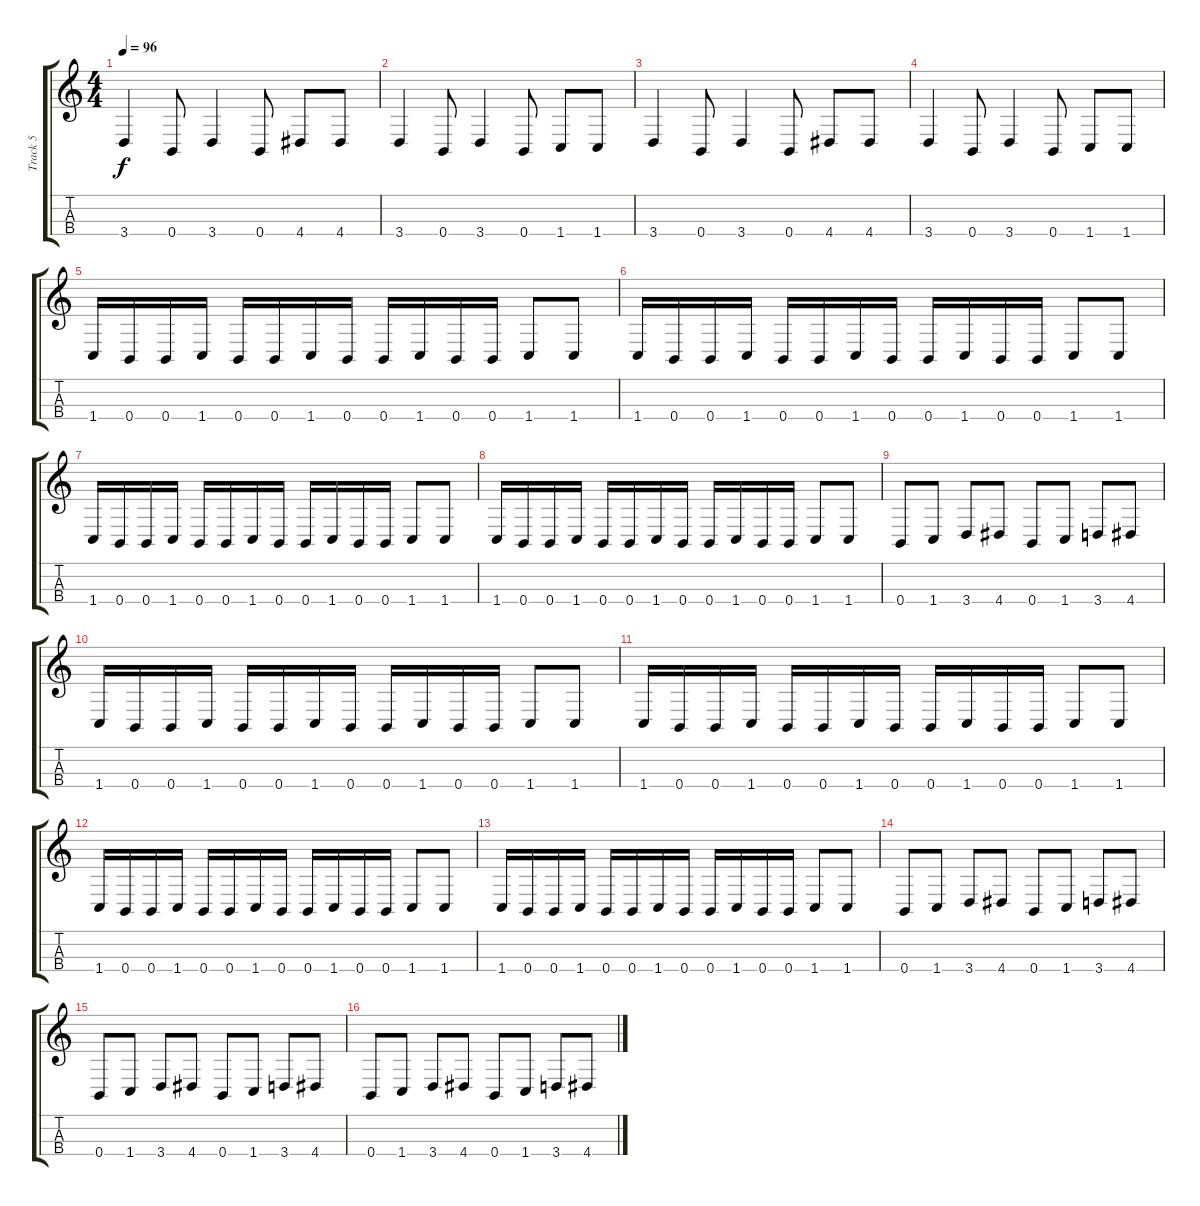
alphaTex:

\track ("Track 5" "Track 5") {instrument electricbassfinger}
\staff {score tabs}
\tuning (E3 B2 Gb2 B1) {hide}
\ts (4 4)
\tempo 96
\clef g2
\ks c
3.4.4{dy f} 0.4.8 3.4.4 0.4.8 4.4.8 4.4.8 |
3.4.4 0.4.8 3.4.4 0.4.8 1.4.8 1.4.8 |
3.4.4 0.4.8 3.4.4 0.4.8 4.4.8 4.4.8 |
3.4.4 0.4.8 3.4.4 0.4.8 1.4.8 1.4.8 |
1.4.16 0.4.16 0.4.16 1.4.16 0.4.16 0.4.16 1.4.16 0.4.16 0.4.16 1.4.16 0.4.16 0.4.16 1.4.8 1.4.8 |
1.4.16 0.4.16 0.4.16 1.4.16 0.4.16 0.4.16 1.4.16 0.4.16 0.4.16 1.4.16 0.4.16 0.4.16 1.4.8 1.4.8 |
1.4.16 0.4.16 0.4.16 1.4.16 0.4.16 0.4.16 1.4.16 0.4.16 0.4.16 1.4.16 0.4.16 0.4.16 1.4.8 1.4.8 |
1.4.16 0.4.16 0.4.16 1.4.16 0.4.16 0.4.16 1.4.16 0.4.16 0.4.16 1.4.16 0.4.16 0.4.16 1.4.8 1.4.8 |
0.4.8 1.4.8 3.4.8 4.4.8 0.4.8 1.4.8 3.4.8 4.4.8 |
1.4.16 0.4.16 0.4.16 1.4.16 0.4.16 0.4.16 1.4.16 0.4.16 0.4.16 1.4.16 0.4.16 0.4.16 1.4.8 1.4.8 |
1.4.16 0.4.16 0.4.16 1.4.16 0.4.16 0.4.16 1.4.16 0.4.16 0.4.16 1.4.16 0.4.16 0.4.16 1.4.8 1.4.8 |
1.4.16 0.4.16 0.4.16 1.4.16 0.4.16 0.4.16 1.4.16 0.4.16 0.4.16 1.4.16 0.4.16 0.4.16 1.4.8 1.4.8 |
1.4.16 0.4.16 0.4.16 1.4.16 0.4.16 0.4.16 1.4.16 0.4.16 0.4.16 1.4.16 0.4.16 0.4.16 1.4.8 1.4.8 |
0.4.8 1.4.8 3.4.8 4.4.8 0.4.8 1.4.8 3.4.8 4.4.8 |
0.4.8 1.4.8 3.4.8 4.4.8 0.4.8 1.4.8 3.4.8 4.4.8 |
0.4.8 1.4.8 3.4.8 4.4.8 0.4.8 1.4.8 3.4.8 4.4.8
